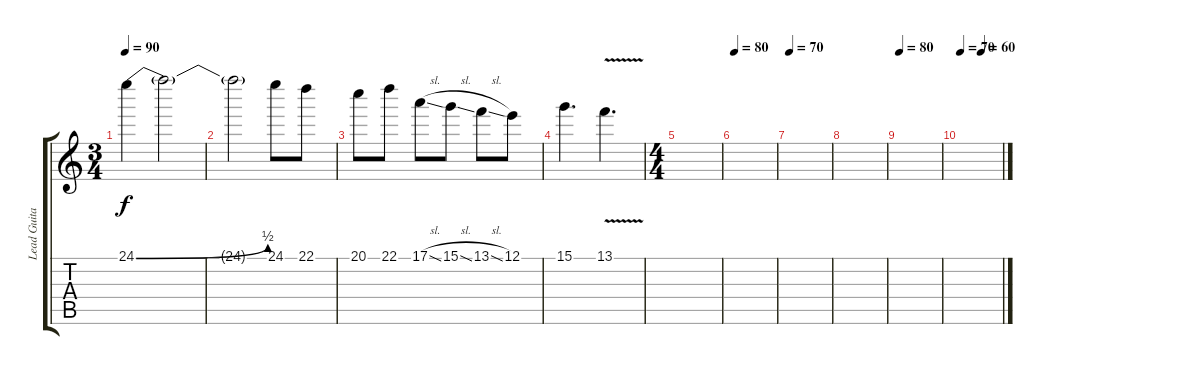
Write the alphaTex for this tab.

\track ("Lead Guitar 2" "Lead Guita") {instrument distortionguitar}
\staff {score tabs}
\tuning (E4 B3 G3 D3 A2 E2) {hide}
\ts (3 4)
\tempo 90
\clef g2
\ks c
24.1{be (bend 0 0 60 2)}.4{dy f} 24.1{t}.2 |
24.1{t}.2 24.1.8 22.1.8 |
20.1.8 22.1.8 17.1{sl}.8 15.1{sl}.8 13.1{sl}.8 12.1.8 |
15.1.4{d} 13.1{v}.4{d} |
\ts (4 4)
|
\tempo 80
|
\tempo 70
|
|
\tempo 80
|
\tempo 70
\tempo (60 0.5)
